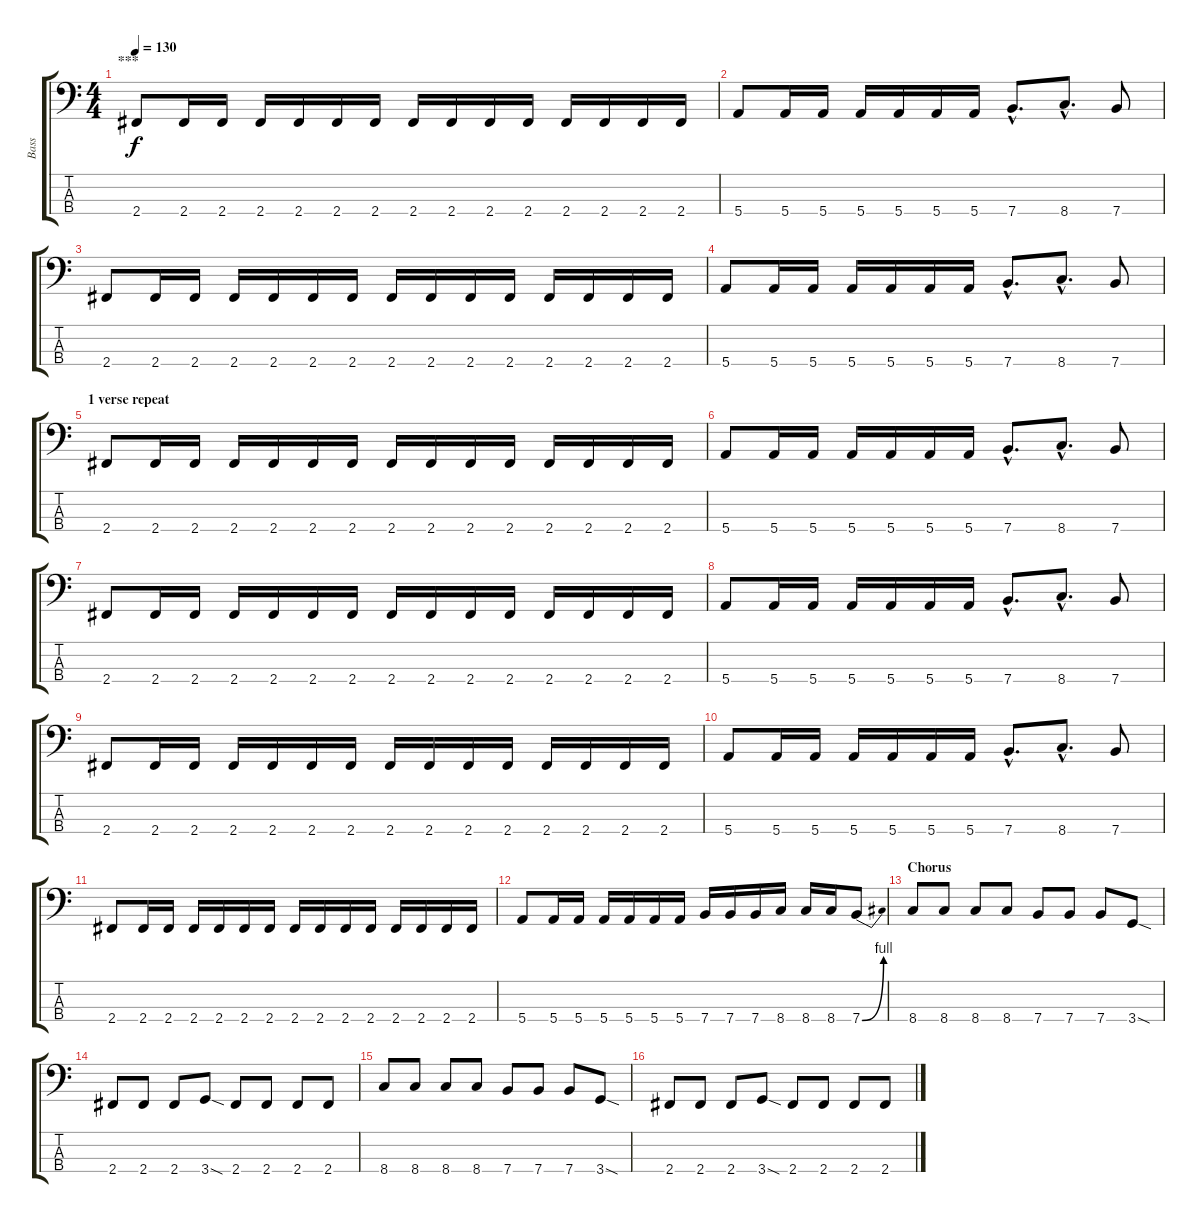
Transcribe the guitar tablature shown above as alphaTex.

\track ("Bass" "Bass") {instrument electricbasspick}
\staff {score tabs}
\tuning (G2 D2 A1 E1) {hide}
\ts (4 4)
\section ("" "***")
\tempo 130
\clef f4
\ks c
2.4.8{dy f} 2.4.16 2.4.16 2.4.16 2.4.16 2.4.16 2.4.16 2.4.16 2.4.16 2.4.16 2.4.16 2.4.16 2.4.16 2.4.16 2.4.16 |
5.4.8 5.4.16 5.4.16 5.4.16 5.4.16 5.4.16 5.4.16 7.4{hac}.8{d} 8.4{hac}.8{d} 7.4.8 |
2.4.8 2.4.16 2.4.16 2.4.16 2.4.16 2.4.16 2.4.16 2.4.16 2.4.16 2.4.16 2.4.16 2.4.16 2.4.16 2.4.16 2.4.16 |
5.4.8 5.4.16 5.4.16 5.4.16 5.4.16 5.4.16 5.4.16 7.4{hac}.8{d} 8.4{hac}.8{d} 7.4.8 |
\section ("" "1 verse repeat")
2.4.8 2.4.16 2.4.16 2.4.16 2.4.16 2.4.16 2.4.16 2.4.16 2.4.16 2.4.16 2.4.16 2.4.16 2.4.16 2.4.16 2.4.16 |
5.4.8 5.4.16 5.4.16 5.4.16 5.4.16 5.4.16 5.4.16 7.4{hac}.8{d} 8.4{hac}.8{d} 7.4.8 |
2.4.8 2.4.16 2.4.16 2.4.16 2.4.16 2.4.16 2.4.16 2.4.16 2.4.16 2.4.16 2.4.16 2.4.16 2.4.16 2.4.16 2.4.16 |
5.4.8 5.4.16 5.4.16 5.4.16 5.4.16 5.4.16 5.4.16 7.4{hac}.8{d} 8.4{hac}.8{d} 7.4.8 |
2.4.8 2.4.16 2.4.16 2.4.16 2.4.16 2.4.16 2.4.16 2.4.16 2.4.16 2.4.16 2.4.16 2.4.16 2.4.16 2.4.16 2.4.16 |
5.4.8 5.4.16 5.4.16 5.4.16 5.4.16 5.4.16 5.4.16 7.4{hac}.8{d} 8.4{hac}.8{d} 7.4.8 |
2.4.8 2.4.16 2.4.16 2.4.16 2.4.16 2.4.16 2.4.16 2.4.16 2.4.16 2.4.16 2.4.16 2.4.16 2.4.16 2.4.16 2.4.16 |
5.4.8 5.4.16 5.4.16 5.4.16 5.4.16 5.4.16 5.4.16 7.4.16 7.4.16 7.4.16 8.4.16 8.4.16 8.4.16 7.4{be (bend 0 0 60 4)}.8 |
\section ("" "Chorus")
8.4.8 8.4.8 8.4.8 8.4.8 7.4.8 7.4.8 7.4.8 3.4{sod}.8 |
2.4.8 2.4.8 2.4.8 3.4{sod}.8 2.4.8 2.4.8 2.4.8 2.4.8 |
8.4.8 8.4.8 8.4.8 8.4.8 7.4.8 7.4.8 7.4.8 3.4{sod}.8 |
2.4.8 2.4.8 2.4.8 3.4{sod}.8 2.4.8 2.4.8 2.4.8 2.4.8
